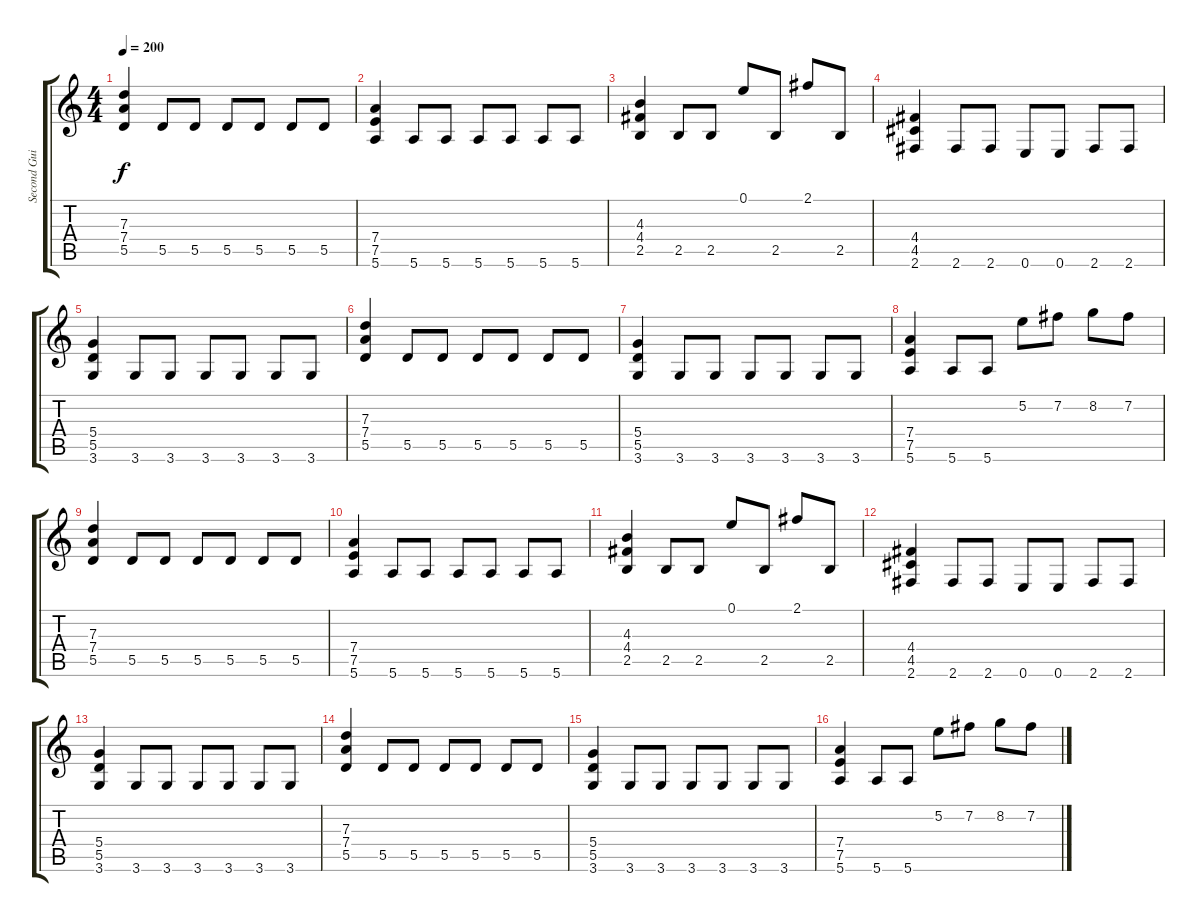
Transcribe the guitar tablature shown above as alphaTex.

\track ("Second Guitar" "Second Gui") {instrument overdrivenguitar}
\staff {score tabs}
\tuning (E4 B3 G3 D3 A2 E2) {hide}
\ts (4 4)
\tempo 200
\clef g2
\ks c
(7.3 7.4 5.5).4{dy f} 5.5.8 5.5.8 5.5.8 5.5.8 5.5.8 5.5.8 |
(7.4 7.5 5.6).4 5.6.8 5.6.8 5.6.8 5.6.8 5.6.8 5.6.8 |
(4.3 4.4 2.5).4 2.5.8 2.5.8 0.1.8 2.5.8 2.1.8 2.5.8 |
(4.4 4.5 2.6).4 2.6.8 2.6.8 0.6.8 0.6.8 2.6.8 2.6.8 |
(5.4 5.5 3.6).4 3.6.8 3.6.8 3.6.8 3.6.8 3.6.8 3.6.8 |
(7.3 7.4 5.5).4 5.5.8 5.5.8 5.5.8 5.5.8 5.5.8 5.5.8 |
(5.4 5.5 3.6).4 3.6.8 3.6.8 3.6.8 3.6.8 3.6.8 3.6.8 |
(7.4 7.5 5.6).4 5.6.8 5.6.8 5.2.8 7.2.8 8.2.8 7.2.8 |
(7.3 7.4 5.5).4 5.5.8 5.5.8 5.5.8 5.5.8 5.5.8 5.5.8 |
(7.4 7.5 5.6).4 5.6.8 5.6.8 5.6.8 5.6.8 5.6.8 5.6.8 |
(4.3 4.4 2.5).4 2.5.8 2.5.8 0.1.8 2.5.8 2.1.8 2.5.8 |
(4.4 4.5 2.6).4 2.6.8 2.6.8 0.6.8 0.6.8 2.6.8 2.6.8 |
(5.4 5.5 3.6).4 3.6.8 3.6.8 3.6.8 3.6.8 3.6.8 3.6.8 |
(7.3 7.4 5.5).4 5.5.8 5.5.8 5.5.8 5.5.8 5.5.8 5.5.8 |
(5.4 5.5 3.6).4 3.6.8 3.6.8 3.6.8 3.6.8 3.6.8 3.6.8 |
(7.4 7.5 5.6).4 5.6.8 5.6.8 5.2.8 7.2.8 8.2.8 7.2.8
